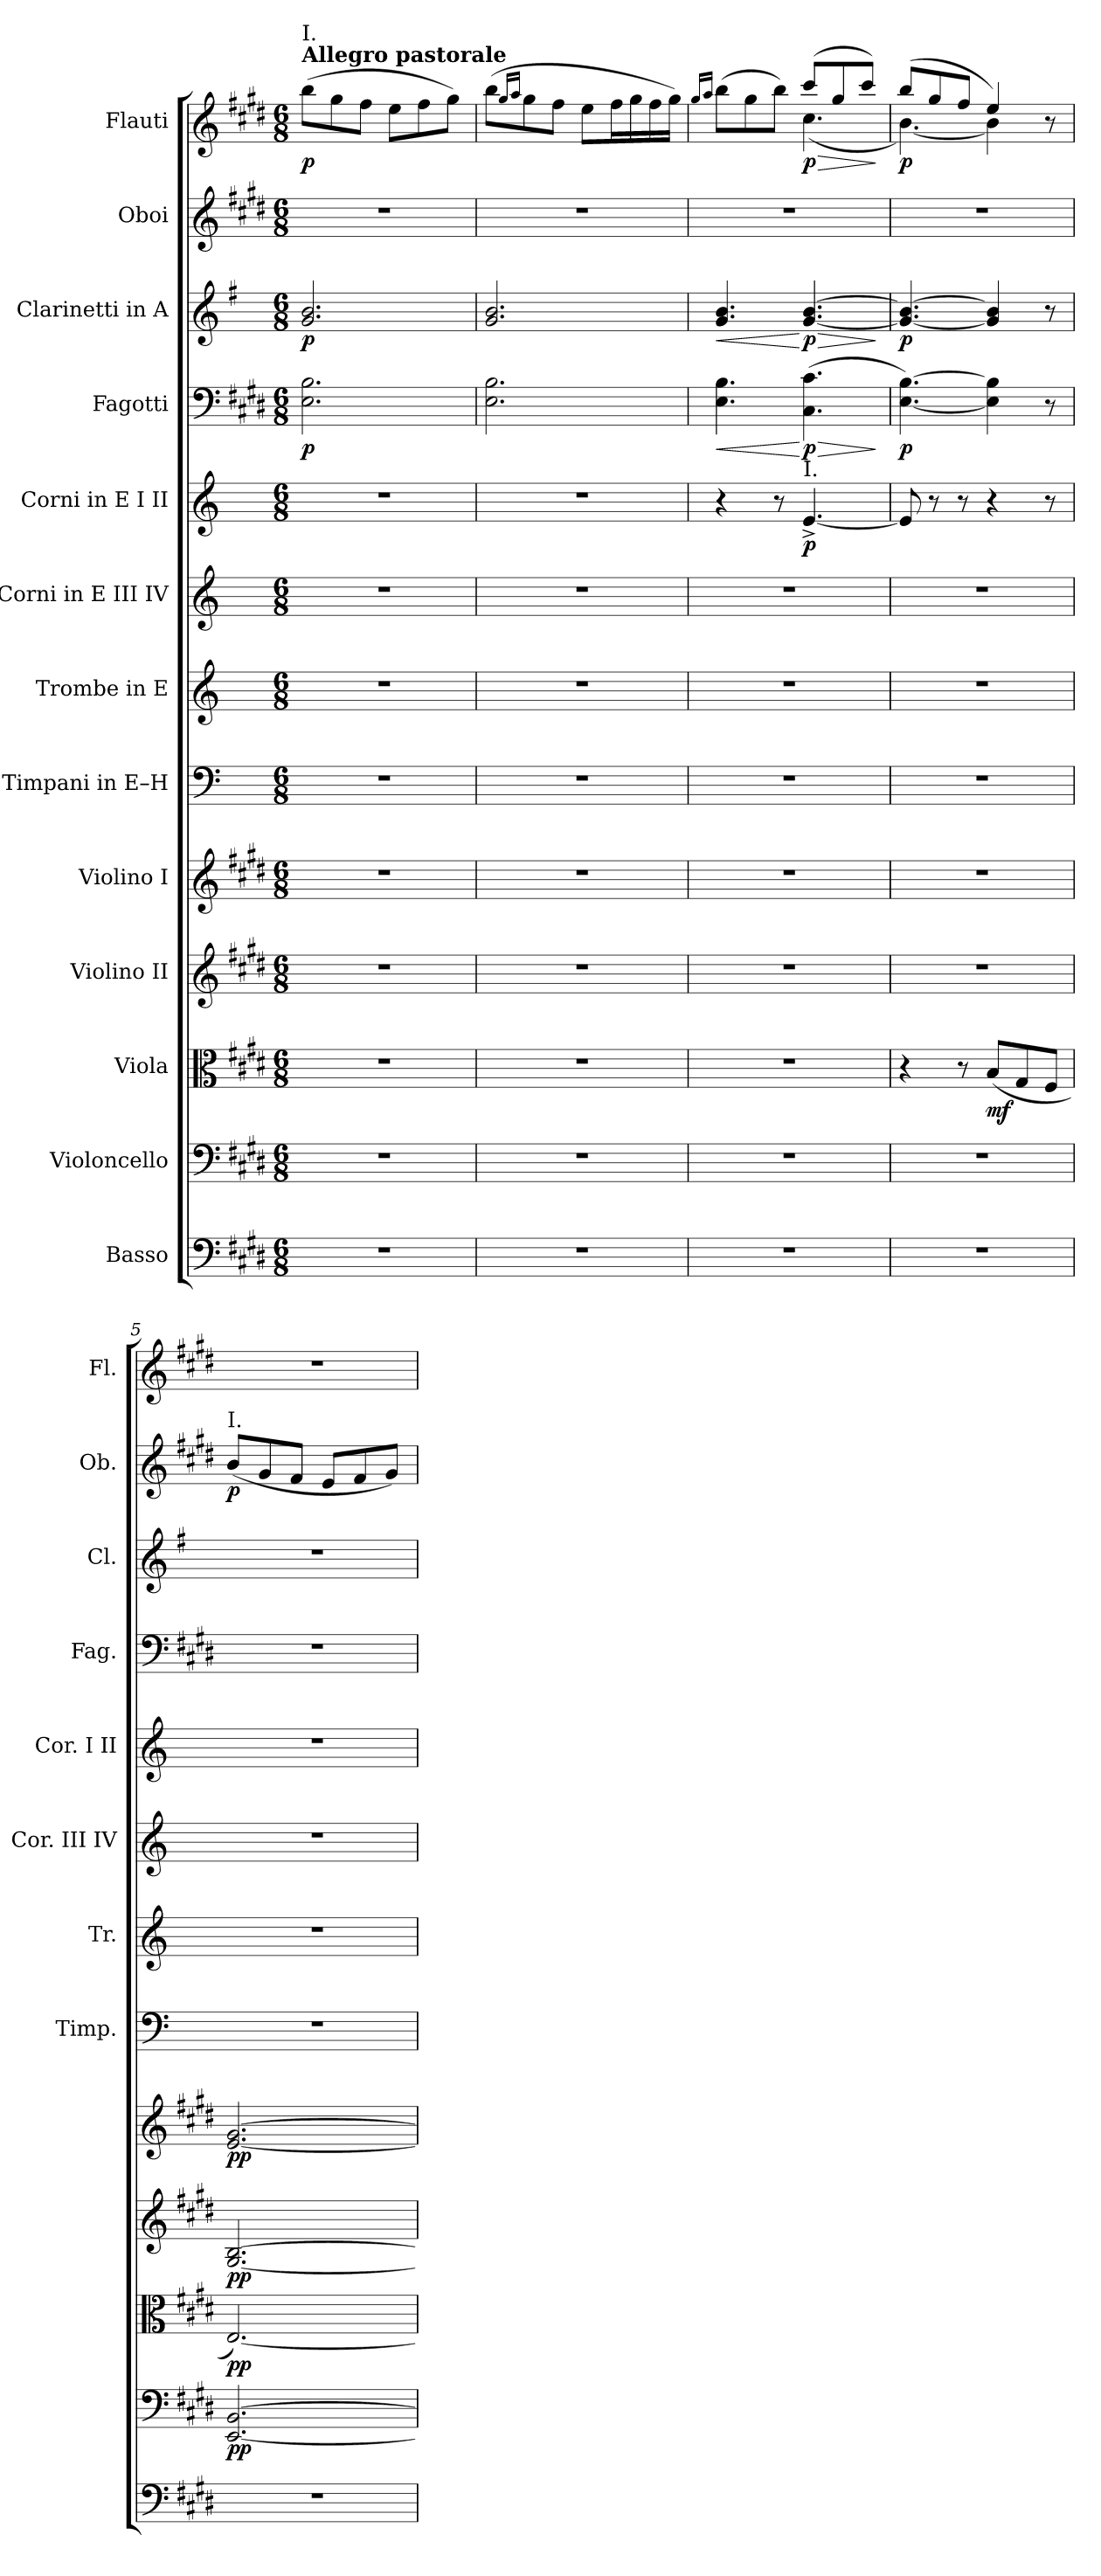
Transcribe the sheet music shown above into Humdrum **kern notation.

**kern	**kern	**dynam	**kern	**dynam	**kern	**dynam	**kern	**dynam	**kern	**kern	**kern	**kern	**dynam	**kern	**dynam	**kern	**dynam	**kern	**dynam	**kern	**dynam
*part13	*part12	*part12	*part11	*part11	*part10	*part10	*part9	*part9	*part8	*part7	*part6	*part5	*part5	*part4	*part4	*part3	*part3	*part2	*part2	*part1	*part1
*staff13	*staff12	*staff12	*staff11	*staff11	*staff10	*staff10	*staff9	*staff9	*staff8	*staff7	*staff6	*staff5	*staff5	*staff4	*staff4	*staff3	*staff3	*staff2	*staff2	*staff1	*staff1
*I"Basso	*I"Violoncello	*	*I"Viola	*	*I"Violino II	*	*I"Violino I	*	*I"Timpani in E–H	*I"Trombe in E	*I"Corni in E III IV	*I"Corni in E I II	*	*I"Fagotti	*	*I"Clarinetti in A	*	*I"Oboi	*	*I"Flauti	*
*	*	*	*	*	*	*	*	*	*I'Timp.	*I'Tr.	*I'Cor. III IV	*I'Cor. I II	*	*I'Fag.	*	*I'Cl.	*	*I'Ob.	*	*I'Fl.	*
*clefF4	*clefF4	*	*clefC3	*	*clefG2	*	*clefG2	*	*clefF4	*clefG2	*clefG2	*clefG2	*	*clefF4	*	*clefG2	*	*clefG2	*	*clefG2	*
*ITrd7c12	*	*	*	*	*	*	*	*	*	*ITrd-2c-4	*ITrd5c8	*ITrd5c8	*	*	*	*ITrd2c3	*	*	*	*	*
*k[f#c#g#d#]	*k[f#c#g#d#]	*	*k[f#c#g#d#]	*	*k[f#c#g#d#]	*	*k[f#c#g#d#]	*	*k[]	*k[f#c#g#d#]	*k[f#c#g#d#]	*k[f#c#g#d#]	*	*k[f#c#g#d#]	*	*k[f#c#g#d#]	*	*k[f#c#g#d#]	*	*k[f#c#g#d#]	*
*M6/8	*M6/8	*	*M6/8	*	*M6/8	*	*M6/8	*	*M6/8	*M6/8	*M6/8	*M6/8	*	*M6/8	*	*M6/8	*	*M6/8	*	*M6/8	*
=1	=1	=1	=1	=1	=1	=1	=1	=1	=1	=1	=1	=1	=1	=1	=1	=1	=1	=1	=1	=1	=1
!	!	!	!	!	!	!	!	!	!	!	!	!	!	!	!	!	!	!	!	!LO:TX:a:B:t=Allegro pastorale	!
!	!	!	!	!	!	!	!	!	!	!	!	!	!	!	!	!	!	!	!	!LO:TX:a:t=I.	!
!	!	!	!	!	!	!	!	!	!	!	!	!	!	!	!LO:DY:b	!	!LO:DY:b	!	!	!	!LO:DY:b
2.r	2.r	.	2.r	.	2.r	.	2.r	.	2.r	2.r	2.r	2.r	.	2.E\ 2.B\	p	2.e/ 2.g#/	p	2.r	.	(>8bb\L	p
.	.	.	.	.	.	.	.	.	.	.	.	.	.	.	.	.	.	.	.	8gg#\	.
.	.	.	.	.	.	.	.	.	.	.	.	.	.	.	.	.	.	.	.	8ff#\J	.
.	.	.	.	.	.	.	.	.	.	.	.	.	.	.	.	.	.	.	.	8ee\L	.
.	.	.	.	.	.	.	.	.	.	.	.	.	.	.	.	.	.	.	.	8ff#\	.
.	.	.	.	.	.	.	.	.	.	.	.	.	.	.	.	.	.	.	.	8gg#\J)	.
=2	=2	=2	=2	=2	=2	=2	=2	=2	=2	=2	=2	=2	=2	=2	=2	=2	=2	=2	=2	=2	=2
2.r	2.r	.	2.r	.	2.r	.	2.r	.	2.r	2.r	2.r	2.r	.	2.E\ 2.B\	.	2.e/ 2.g#/	.	2.r	.	(>8bb\L	.
.	.	.	.	.	.	.	.	.	.	.	.	.	.	.	.	.	.	.	.	16qgg#/LL	.
.	.	.	.	.	.	.	.	.	.	.	.	.	.	.	.	.	.	.	.	16qaa/JJ	.
.	.	.	.	.	.	.	.	.	.	.	.	.	.	.	.	.	.	.	.	8gg#\	.
.	.	.	.	.	.	.	.	.	.	.	.	.	.	.	.	.	.	.	.	8ff#\J	.
.	.	.	.	.	.	.	.	.	.	.	.	.	.	.	.	.	.	.	.	8ee\L	.
.	.	.	.	.	.	.	.	.	.	.	.	.	.	.	.	.	.	.	.	16ff#\L	.
.	.	.	.	.	.	.	.	.	.	.	.	.	.	.	.	.	.	.	.	16gg#\	.
.	.	.	.	.	.	.	.	.	.	.	.	.	.	.	.	.	.	.	.	16ff#\	.
.	.	.	.	.	.	.	.	.	.	.	.	.	.	.	.	.	.	.	.	16gg#\JJ)	.
=3	=3	=3	=3	=3	=3	=3	=3	=3	=3	=3	=3	=3	=3	=3	=3	=3	=3	=3	=3	=3	=3
.	.	.	.	.	.	.	.	.	.	.	.	.	.	.	.	.	.	.	.	16qgg#/LL	.
.	.	.	.	.	.	.	.	.	.	.	.	.	.	.	.	.	.	.	.	16qaa/JJ	.
!	!	!	!	!	!	!	!	!	!	!	!	!	!	!	!LO:HP:b	!	!LO:HP:b	!	!	!	!
*	*	*	*	*	*	*	*	*	*	*	*	*	*	*	*	*	*	*	*	*^	*
2.r	2.r	.	2.r	.	2.r	.	2.r	.	2.r	2.r	2.r	4r	.	4.E\ 4.B\	<	4.e/ 4.g#/	<	2.r	.	(>8bb\L	4.ryy	.
.	.	.	.	.	.	.	.	.	.	.	.	.	.	.	.	.	.	.	.	8gg#\	.	.
.	.	.	.	.	.	.	.	.	.	.	.	8r	.	.	.	.	.	.	.	8bb\J)	.	.
!	!	!	!	!	!	!	!	!	!	!	!	!LO:TX:a:t=I.	!	!	!	!	!	!	!	!	!	!
!	!	!	!	!	!	!	!	!	!	!	!	!	!LO:DY:b	!	!LO:HP:n=1:b	!	!LO:HP:n=1:b	!	!	!	!	!LO:HP:b
!	!	!	!	!	!	!	!	!	!	!	!	!	!	!	!LO:DY:n=1:b	!	!LO:DY:n=1:b	!	!	!	!	!LO:DY:n=1:b
.	.	.	.	.	.	.	.	.	.	.	.	[4.G#^/	p	(>4.C#\ 4.c#\	[ > p	[4.e/ [4.g#/	[ > p	.	.	(>8ccc#/L	(<4.cc#\	> p
.	.	.	.	.	.	.	.	.	.	.	.	.	.	.	.	.	.	.	.	8gg#/	.	.
.	.	.	.	.	.	.	.	.	.	.	.	.	.	.	.	.	.	.	.	8ccc#/J)	.	.
*	*	*	*	*	*	*	*	*	*	*	*	*	*	*	*	*	*	*	*	*v	*v	*
.	.	.	.	.	.	.	.	.	.	.	.	.	.	.	]	.	]	.	.	.	]
=4	=4	=4	=4	=4	=4	=4	=4	=4	=4	=4	=4	=4	=4	=4	=4	=4	=4	=4	=4	=4	=4
*	*	*	*	*	*	*	*	*	*	*	*	*	*	*	*	*	*	*	*	*^	*
!	!	!	!	!	!	!	!	!	!	!	!	!	!	!	!LO:DY:b	!	!LO:DY:b	!	!	!	!	!LO:DY:b
2.r	2.r	.	4r	.	2.r	.	2.r	.	2.r	2.r	2.r	8G#/]	.	[4.E\ [4.B\)	p	4.e/_ 4.g#/_	p	2.r	.	(>8bb/L	[4.b\)	p
.	.	.	.	.	.	.	.	.	.	.	.	8r	.	.	.	.	.	.	.	8gg#/	.	.
.	.	.	8r	.	.	.	.	.	.	.	.	8r	.	.	.	.	.	.	.	8ff#/J	.	.
!	!	!	!	!LO:DY:b	!	!	!	!	!	!	!	!	!	!	!	!	!	!	!	!	!	!
.	.	.	(<8B/L	mf	.	.	.	.	.	.	.	4r	.	4E\] 4B\]	.	4e/] 4g#/]	.	.	.	4ee/)	4b\]	.
.	.	.	8G#/	.	.	.	.	.	.	.	.	.	.	.	.	.	.	.	.	.	.	.
.	.	.	8F#/J	.	.	.	.	.	.	.	.	8r	.	8r	.	8r	.	.	.	8r	8ryy	.
=5	=5	=5	=5	=5	=5	=5	=5	=5	=5	=5	=5	=5	=5	=5	=5	=5	=5	=5	=5	=5	=5	=5
!	!	!	!	!	!	!	!	!	!	!	!	!	!	!	!	!	!	!LO:TX:a:t=I.	!	!	!	!
!	!	!LO:DY:b	!	!LO:DY:b	!	!LO:DY:b	!	!LO:DY:b	!	!	!	!	!	!	!	!	!	!	!LO:DY:b	!	!	!
*	*	*	*	*	*	*	*	*	*	*	*	*	*	*	*	*	*	*	*	*v	*v	*
2.r	[2.EE/ [2.BB/	pp	[2.E/)	pp	[2.G#/ [2.B/	pp	[2.e/ [2.g#/	pp	2.r	2.r	2.r	2.r	.	2.r	.	2.r	.	(<8b/L	p	2.r	.
.	.	.	.	.	.	.	.	.	.	.	.	.	.	.	.	.	.	8g#/	.	.	.
.	.	.	.	.	.	.	.	.	.	.	.	.	.	.	.	.	.	8f#/J	.	.	.
.	.	.	.	.	.	.	.	.	.	.	.	.	.	.	.	.	.	8e/L	.	.	.
.	.	.	.	.	.	.	.	.	.	.	.	.	.	.	.	.	.	8f#/	.	.	.
.	.	.	.	.	.	.	.	.	.	.	.	.	.	.	.	.	.	8g#/J)	.	.	.
=	=	=	=	=	=	=	=	=	=	=	=	=	=	=	=	=	=	=	=	=	=
*-	*-	*-	*-	*-	*-	*-	*-	*-	*-	*-	*-	*-	*-	*-	*-	*-	*-	*-	*-	*-	*-
